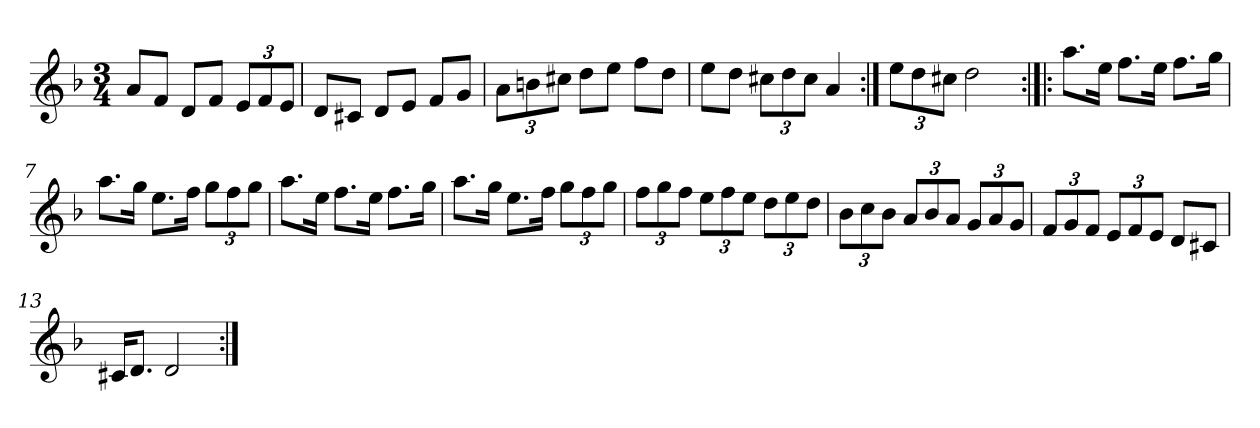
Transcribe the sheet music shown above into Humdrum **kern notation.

**kern
*part1
*staff1
*clefG2
*k[b-]
*d:
*M3/4
=1
8a/L
8f/J
8d/L
8f/J
*Xbrackettup
12e/L
12f/
12e/J
=2
8d/L
8c#X/J
8d/L
8e/J
8f/L
8g/J
=3
12a\L
12bn\
12cc#X\J
8dd\L
8ee\J
8ff\L
8dd\J
=4
8ee\L
8dd\J
12cc#X\L
12dd\
12cc#\J
4a/
=5:|!
12ee\L
12dd\
12cc#X\J
2dd\
=6:|!|:
8.aa\L
16ee\Jk
8.ff\L
16ee\Jk
8.ff\L
16gg\Jk
!!LO:LB:g=z
=7
8.aa\L
16gg\Jk
8.ee\L
16ff\Jk
12gg\L
12ff\
12gg\J
=8
8.aa\L
16ee\Jk
8.ff\L
16ee\Jk
8.ff\L
16gg\Jk
=9
8.aa\L
16gg\Jk
8.ee\L
16ff\Jk
12gg\L
12ff\
12gg\J
=10
12ff\L
12gg\
12ff\J
12ee\L
12ff\
12ee\J
12dd\L
12ee\
12dd\J
=11
12b-\L
12cc\
12b-\J
12a/L
12b-/
12a/J
12g/L
12a/
12g/J
!!LO:LB:g=z
=12
12f/L
12g/
12f/J
12e/L
12f/
12e/J
8d/L
8c#X/J
=13
16c#X/KL
8.d/J
2d/
=:|!
*-
